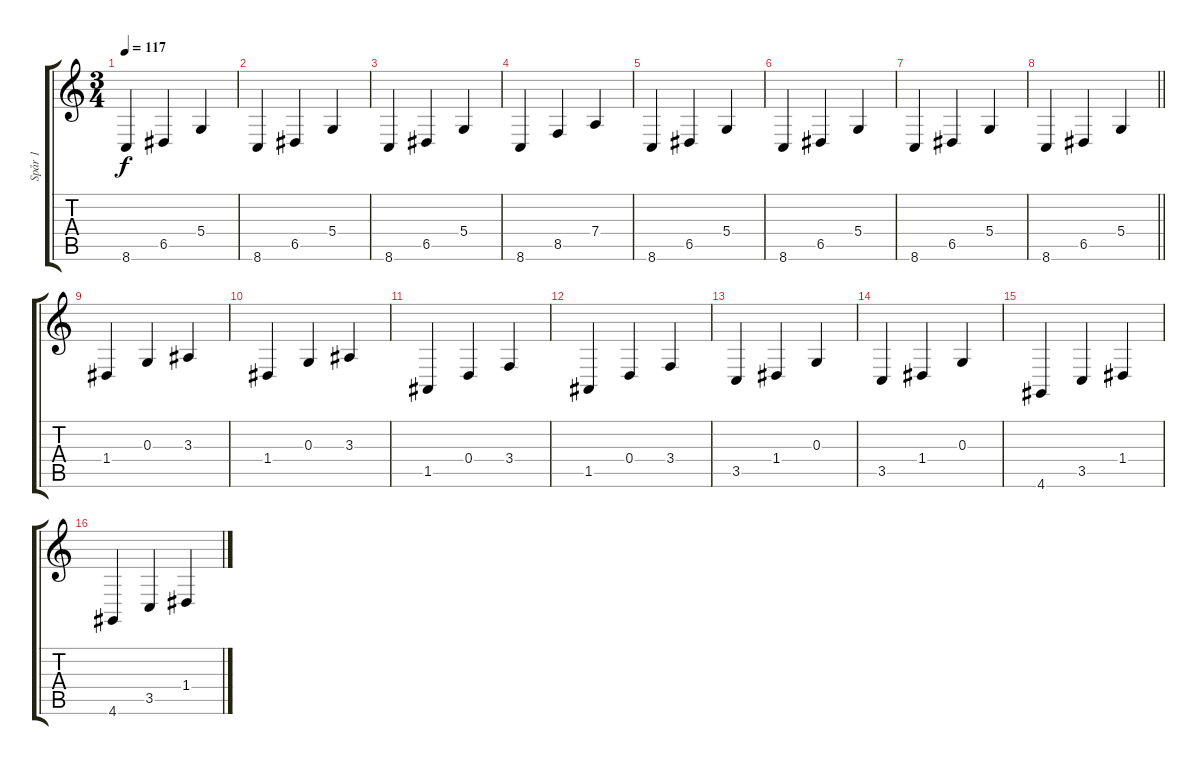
\track ("Spår 1" "Spår 1") {instrument acousticgrandpiano}
\staff {score tabs}
\tuning (E4 B3 G3 D3 A2 E2) {hide}
\ts (3 4)
\tempo 117
\clef g2
\ks c
8.6.4{dy f} 6.5.4 5.4.4 |
8.6.4 6.5.4 5.4.4 |
8.6.4 6.5.4 5.4.4 |
8.6.4 8.5.4 7.4.4 |
8.6.4 6.5.4 5.4.4 |
8.6.4 6.5.4 5.4.4 |
8.6.4 6.5.4 5.4.4 |
\barLineRight lightlight
8.6.4 6.5.4 5.4.4 |
1.4.4 0.3.4 3.3.4 |
1.4.4 0.3.4 3.3.4 |
1.5.4 0.4.4 3.4.4 |
1.5.4 0.4.4 3.4.4 |
3.5.4 1.4.4 0.3.4 |
3.5.4 1.4.4 0.3.4 |
4.6.4 3.5.4 1.4.4 |
4.6.4 3.5.4 1.4.4
